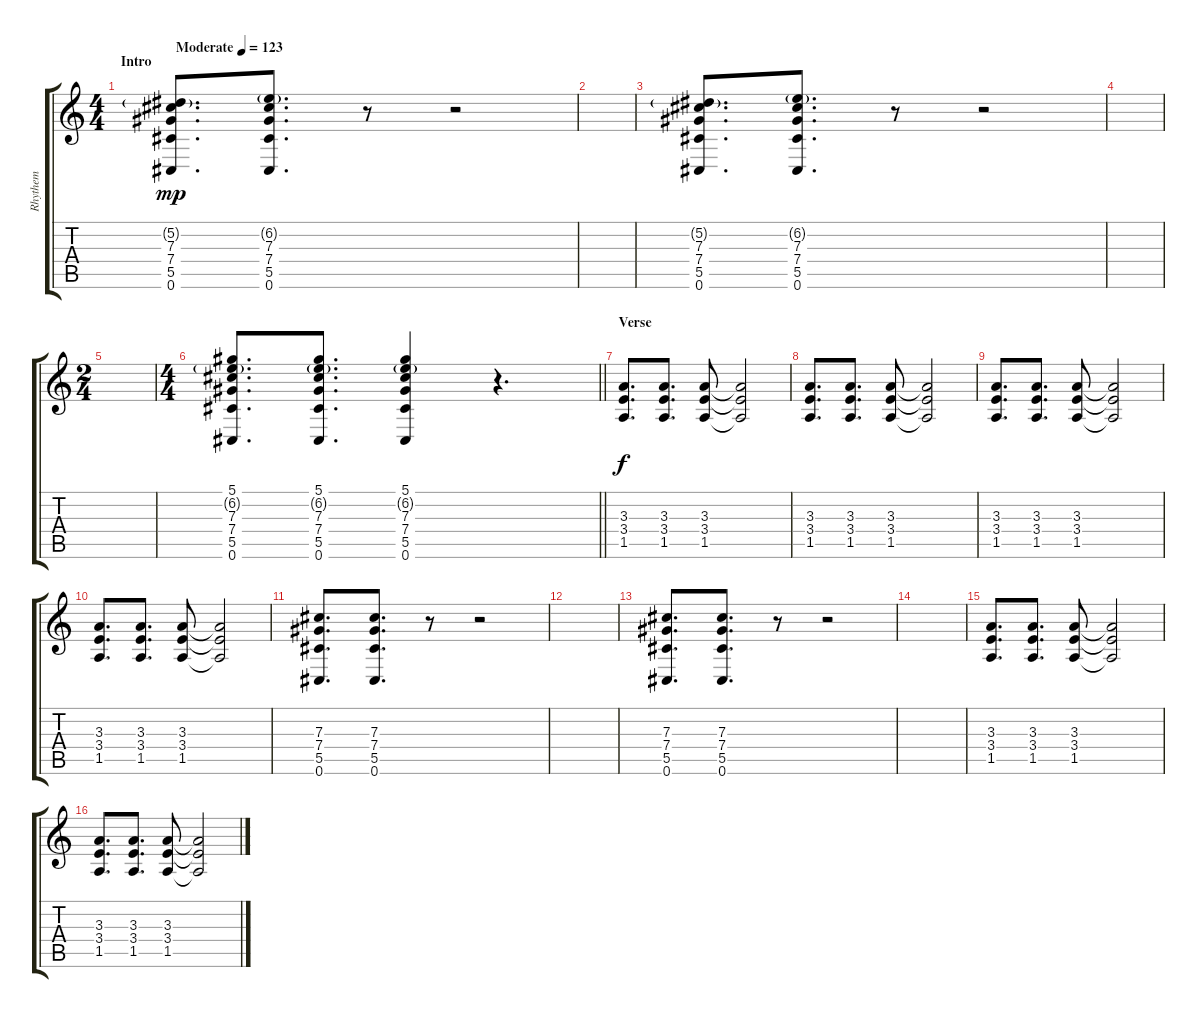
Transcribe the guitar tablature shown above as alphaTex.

\track ("Rhythem" "Rhythem") {instrument distortionguitar}
\staff {score tabs}
\tuning (Eb4 Bb3 Gb3 Db3 Ab2 Db2) {hide}
\ts (4 4)
\section ("" "Intro")
\tempo (123 "Moderate")
\clef g2
\ks c
(5.2{g} 7.3 7.4 5.5 0.6).8{d dy mp instrument distortionguitar} (6.2{g} 7.3 7.4 5.5 0.6).8{d} r.8 r.2 |
|
(5.2{g} 7.3 7.4 5.5 0.6).8{d} (6.2{g} 7.3 7.4 5.5 0.6).8{d} r.8 r.2 |
|
\ts (2 4)
|
\ts (4 4)
\barLineRight lightlight
(5.1 6.2{g} 7.3 7.4 5.5 0.6).8{d} (5.1 6.2{g} 7.3 7.4 5.5 0.6).8{d} (5.1 6.2{g} 7.3 7.4 5.5 0.6).4 r.4{d} |
\section ("" "Verse")
(3.3 3.4 1.5).8{d dy f} (3.3 3.4 1.5).8{d} (3.3 3.4 1.5).8 (3.3{t} 3.4{t} 1.5{t}).2 |
(3.3 3.4 1.5).8{d} (3.3 3.4 1.5).8{d} (3.3 3.4 1.5).8 (3.3{t} 3.4{t} 1.5{t}).2 |
(3.3 3.4 1.5).8{d} (3.3 3.4 1.5).8{d} (3.3 3.4 1.5).8 (3.3{t} 3.4{t} 1.5{t}).2 |
(3.3 3.4 1.5).8{d} (3.3 3.4 1.5).8{d} (3.3 3.4 1.5).8 (3.3{t} 3.4{t} 1.5{t}).2 |
(7.3 7.4 5.5 0.6).8{d} (7.3 7.4 5.5 0.6).8{d} r.8 r.2 |
|
(7.3 7.4 5.5 0.6).8{d} (7.3 7.4 5.5 0.6).8{d} r.8 r.2 |
|
(3.3 3.4 1.5).8{d} (3.3 3.4 1.5).8{d} (3.3 3.4 1.5).8 (3.3{t} 3.4{t} 1.5{t}).2 |
(3.3 3.4 1.5).8{d} (3.3 3.4 1.5).8{d} (3.3 3.4 1.5).8 (3.3{t} 3.4{t} 1.5{t}).2
